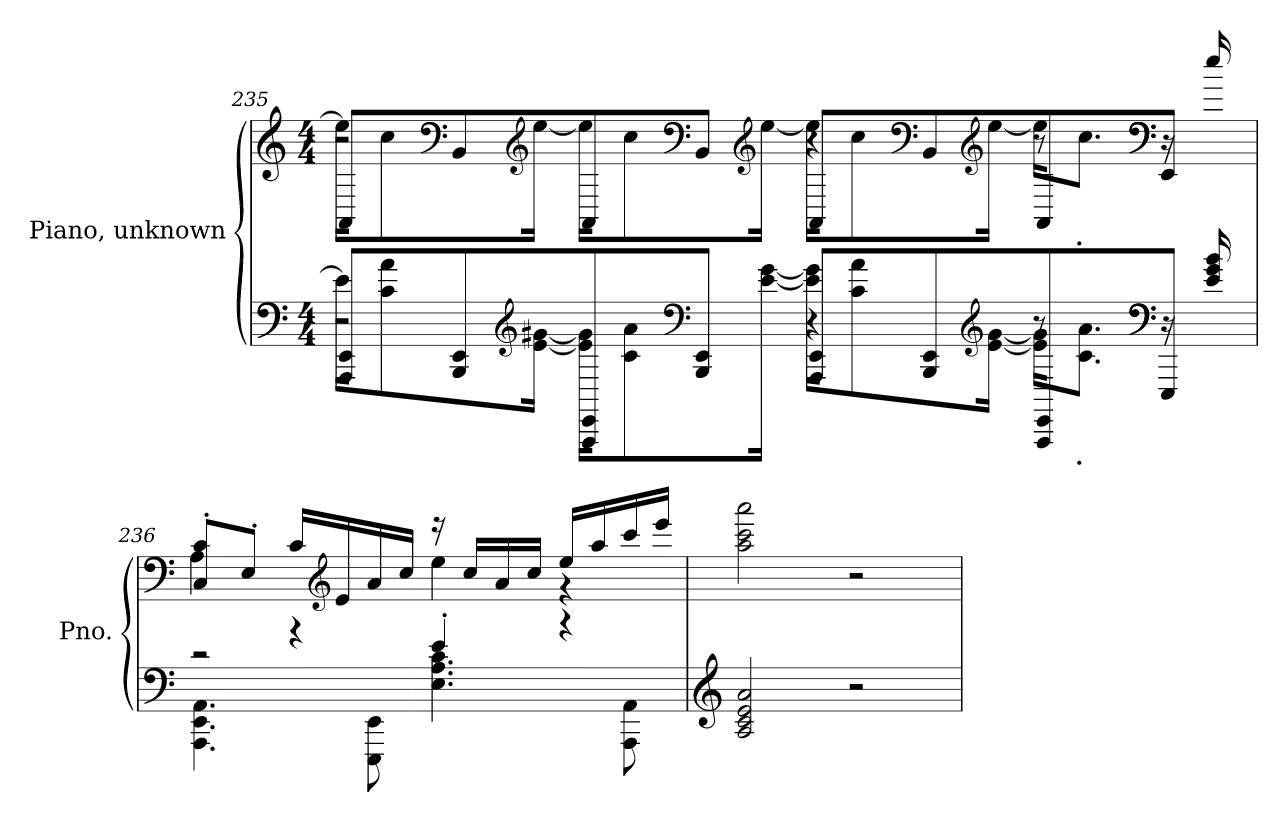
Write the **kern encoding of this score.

**kern	**kern
*part1	*part1
*staff2	*staff1
*I"Piano, unknown	*
*I'Pno.	*
!!LO:PB:g=z
*clefF4	*clefG2
*k[]	*k[]
*M4/4	*M4/4
=235	=235
*^	*^
*	*^	*	*^
2r	16e\KL]	8AAA/ 8EE/L	2r	16ee\KL]	8AA/L
.	8c\ 8a\	.	.	8cc\	.
*	*	*	*clefF4	*	*
.	.	8BBB/ 8EE/	.	.	8BB/
*clefG2	*	*	*clefG2	*	*
.	[16e\ [16g#X\Jk	.	.	[16ee\Jk	.
.	16e\] 16g#\]KL	8AAA/ 8EE/	.	16ee\KL]	8AA/
.	8c\ 8a\	.	.	8cc\	.
*clefF4	*	*	*clefF4	*	*
.	.	8BBB/ 8EE/J	.	.	8BB/J
*	*	*	*clefG2	*	*
.	[16e\ [16g#\Jk	.	.	[16ee\Jk	.
4r	16e\] 16g#\]KL	8AAA/ 8EE/L	4r	16ee\KL]	8AA/L
.	8c\ 8a\	.	.	8cc\	.
*	*	*	*clefF4	*	*
.	.	8BBB/ 8EE/	.	.	8BB/
*clefG2	*	*	*clefG2	*	*
.	[16e\ [16g#\Jk	.	.	[16ee\Jk	.
8r	16e\] 16g#\]KL	8AAA/ 8EE/	8r	16ee\KL]	8AA/
.	8.c\' 8.a\'J	.	.	8.cc'\J	.
*clefF4	*	*	*clefF4	*	*
16r	.	8EEE/J	16r	.	8EE/J
16e/ 16g#/ 16b/	.	.	16ee/	.	.
*	*v	*v	*	*	*
*	*	*	*v	*v
!!LO:LB:g=z
=236	=236	=236	=236
2r	4.AAA\ 4.EE\ 4.AA\	8C/' 8c/'L	4A\
.	.	8E'/J	.
.	.	16c/LL	4r
*	*	*clefG2	*
.	.	16e/	.
.	8EEE\ 8EE\	16a/	.
.	.	16cc/JJ	.
4e'/	4.E\ 4.A\ 4.c\	16r	4ee\
.	.	16cc/LL	.
.	.	16a/	.
.	.	16cc/JJ	.
4r	.	16ee/LL	4r
.	.	16aa/	.
.	8AAA\ 8AA\	16ccc/	.
.	.	16eee/JJ	.
*v	*v	*	*
*	*v	*v
=237	=237
*clefG2	*
2A/ 2c/ 2e/ 2a/	2aa\ 2ccc\ 2aaa\
2r	2r
=	=
*-	*-
